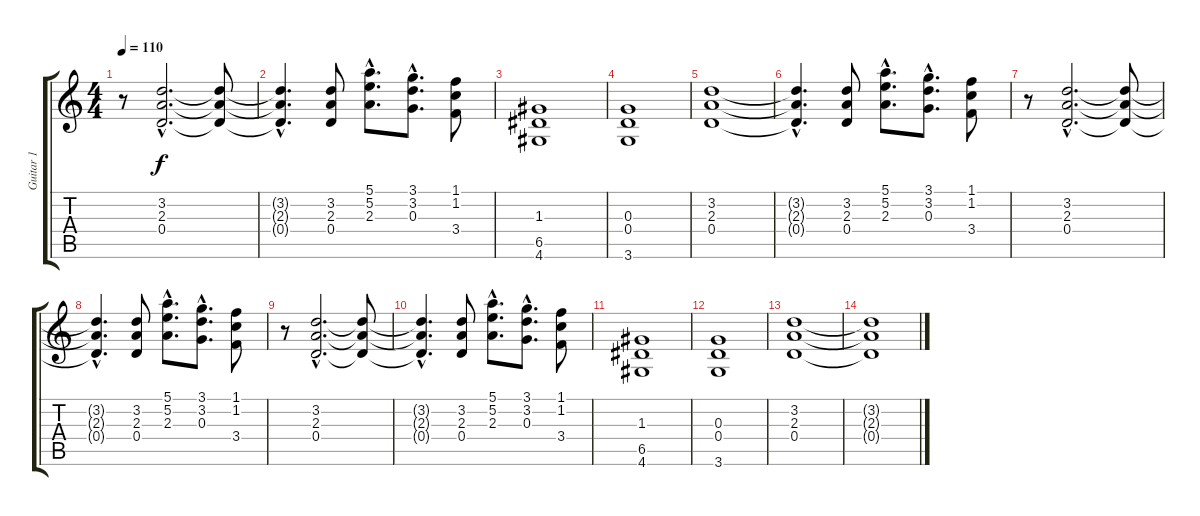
\track ("Guitar 1" "Guitar 1") {instrument distortionguitar}
\staff {score tabs}
\tuning (E4 B3 G3 D3 A2 E2) {hide}
\ts (4 4)
\tempo 110
\clef g2
\ks c
r.8{dy f} (3.2{hac} 2.3{hac} 0.4{hac}).2{d} (3.2{t} 2.3{t} 0.4{t}).8 |
(3.2{hac t} 2.3{hac t} 0.4{hac t}).4{d} (3.2 2.3 0.4).8 (5.1{hac} 5.2{hac} 2.3{hac}).8{d} (3.1{hac} 3.2{hac} 0.3{hac}).8{d} (1.1 1.2 3.4).8 |
(1.3 6.5 4.6).1 |
(0.3 0.4 3.6).1 |
(3.2 2.3 0.4).1 |
(3.2{hac t} 2.3{hac t} 0.4{hac t}).4{d} (3.2 2.3 0.4).8 (5.1{hac} 5.2{hac} 2.3{hac}).8{d} (3.1{hac} 3.2{hac} 0.3{hac}).8{d} (1.1 1.2 3.4).8 |
r.8 (3.2{hac} 2.3{hac} 0.4{hac}).2{d} (3.2{t} 2.3{t} 0.4{t}).8 |
(3.2{hac t} 2.3{hac t} 0.4{hac t}).4{d} (3.2 2.3 0.4).8 (5.1{hac} 5.2{hac} 2.3{hac}).8{d} (3.1{hac} 3.2{hac} 0.3{hac}).8{d} (1.1 1.2 3.4).8 |
r.8 (3.2{hac} 2.3{hac} 0.4{hac}).2{d} (3.2{t} 2.3{t} 0.4{t}).8 |
(3.2{hac t} 2.3{hac t} 0.4{hac t}).4{d} (3.2 2.3 0.4).8 (5.1{hac} 5.2{hac} 2.3{hac}).8{d} (3.1{hac} 3.2{hac} 0.3{hac}).8{d} (1.1 1.2 3.4).8 |
(1.3 6.5 4.6).1 |
(0.3 0.4 3.6).1 |
(3.2 2.3 0.4).1 |
(3.2{t} 2.3{t} 0.4{t}).1
